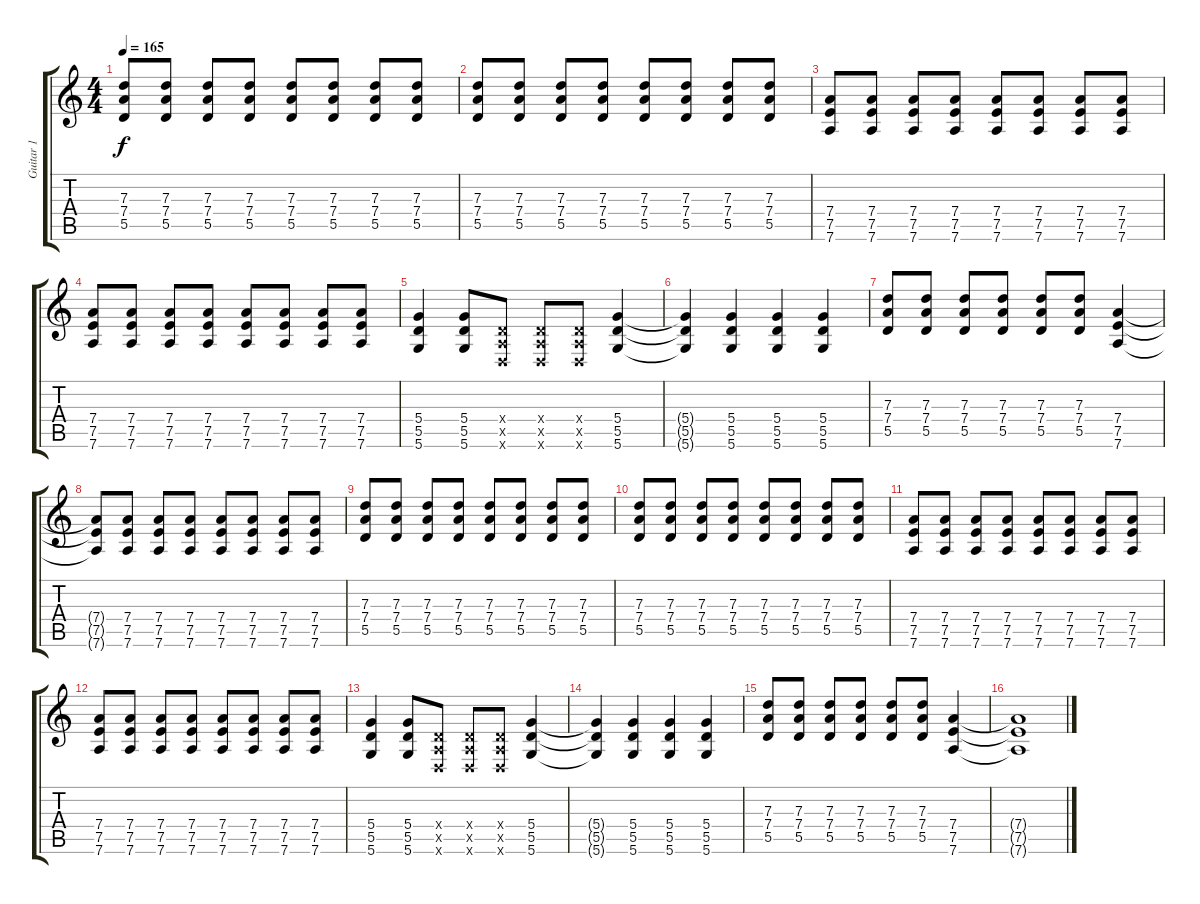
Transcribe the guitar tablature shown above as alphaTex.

\track ("Guitar 1" "Guitar 1") {instrument overdrivenguitar}
\staff {score tabs}
\tuning (E4 B3 G3 D3 A2 D2) {hide}
\ts (4 4)
\tempo 165
\clef g2
\ks c
(7.3 7.4 5.5).8{dy f} (7.3 7.4 5.5).8 (7.3 7.4 5.5).8 (7.3 7.4 5.5).8 (7.3 7.4 5.5).8 (7.3 7.4 5.5).8 (7.3 7.4 5.5).8 (7.3 7.4 5.5).8 |
(7.3 7.4 5.5).8 (7.3 7.4 5.5).8 (7.3 7.4 5.5).8 (7.3 7.4 5.5).8 (7.3 7.4 5.5).8 (7.3 7.4 5.5).8 (7.3 7.4 5.5).8 (7.3 7.4 5.5).8 |
(7.4 7.5 7.6).8 (7.4 7.5 7.6).8 (7.4 7.5 7.6).8 (7.4 7.5 7.6).8 (7.4 7.5 7.6).8 (7.4 7.5 7.6).8 (7.4 7.5 7.6).8 (7.4 7.5 7.6).8 |
(7.4 7.5 7.6).8 (7.4 7.5 7.6).8 (7.4 7.5 7.6).8 (7.4 7.5 7.6).8 (7.4 7.5 7.6).8 (7.4 7.5 7.6).8 (7.4 7.5 7.6).8 (7.4 7.5 7.6).8 |
(5.4 5.5 5.6).4 (5.4 5.5 5.6).8 (0.4{x} 0.5{x} 0.6{x}).8 (0.4{x} 0.5{x} 0.6{x}).8 (0.4{x} 0.5{x} 0.6{x}).8 (5.4 5.5 5.6).4 |
(5.4{t} 5.5{t} 5.6{t}).4 (5.4 5.5 5.6).4 (5.4 5.5 5.6).4 (5.4 5.5 5.6).4 |
(7.3 7.4 5.5).8 (7.3 7.4 5.5).8 (7.3 7.4 5.5).8 (7.3 7.4 5.5).8 (7.3 7.4 5.5).8 (7.3 7.4 5.5).8 (7.4 7.5 7.6).4 |
(7.4{t} 7.5{t} 7.6{t}).8 (7.4 7.5 7.6).8 (7.4 7.5 7.6).8 (7.4 7.5 7.6).8 (7.4 7.5 7.6).8 (7.4 7.5 7.6).8 (7.4 7.5 7.6).8 (7.4 7.5 7.6).8 |
(7.3 7.4 5.5).8 (7.3 7.4 5.5).8 (7.3 7.4 5.5).8 (7.3 7.4 5.5).8 (7.3 7.4 5.5).8 (7.3 7.4 5.5).8 (7.3 7.4 5.5).8 (7.3 7.4 5.5).8 |
(7.3 7.4 5.5).8 (7.3 7.4 5.5).8 (7.3 7.4 5.5).8 (7.3 7.4 5.5).8 (7.3 7.4 5.5).8 (7.3 7.4 5.5).8 (7.3 7.4 5.5).8 (7.3 7.4 5.5).8 |
(7.4 7.5 7.6).8 (7.4 7.5 7.6).8 (7.4 7.5 7.6).8 (7.4 7.5 7.6).8 (7.4 7.5 7.6).8 (7.4 7.5 7.6).8 (7.4 7.5 7.6).8 (7.4 7.5 7.6).8 |
(7.4 7.5 7.6).8 (7.4 7.5 7.6).8 (7.4 7.5 7.6).8 (7.4 7.5 7.6).8 (7.4 7.5 7.6).8 (7.4 7.5 7.6).8 (7.4 7.5 7.6).8 (7.4 7.5 7.6).8 |
(5.4 5.5 5.6).4 (5.4 5.5 5.6).8 (0.4{x} 0.5{x} 0.6{x}).8 (0.4{x} 0.5{x} 0.6{x}).8 (0.4{x} 0.5{x} 0.6{x}).8 (5.4 5.5 5.6).4 |
(5.4{t} 5.5{t} 5.6{t}).4 (5.4 5.5 5.6).4 (5.4 5.5 5.6).4 (5.4 5.5 5.6).4 |
(7.3 7.4 5.5).8 (7.3 7.4 5.5).8 (7.3 7.4 5.5).8 (7.3 7.4 5.5).8 (7.3 7.4 5.5).8 (7.3 7.4 5.5).8 (7.4 7.5 7.6).4 |
(7.4{t} 7.5{t} 7.6{t}).1{volume 0}
